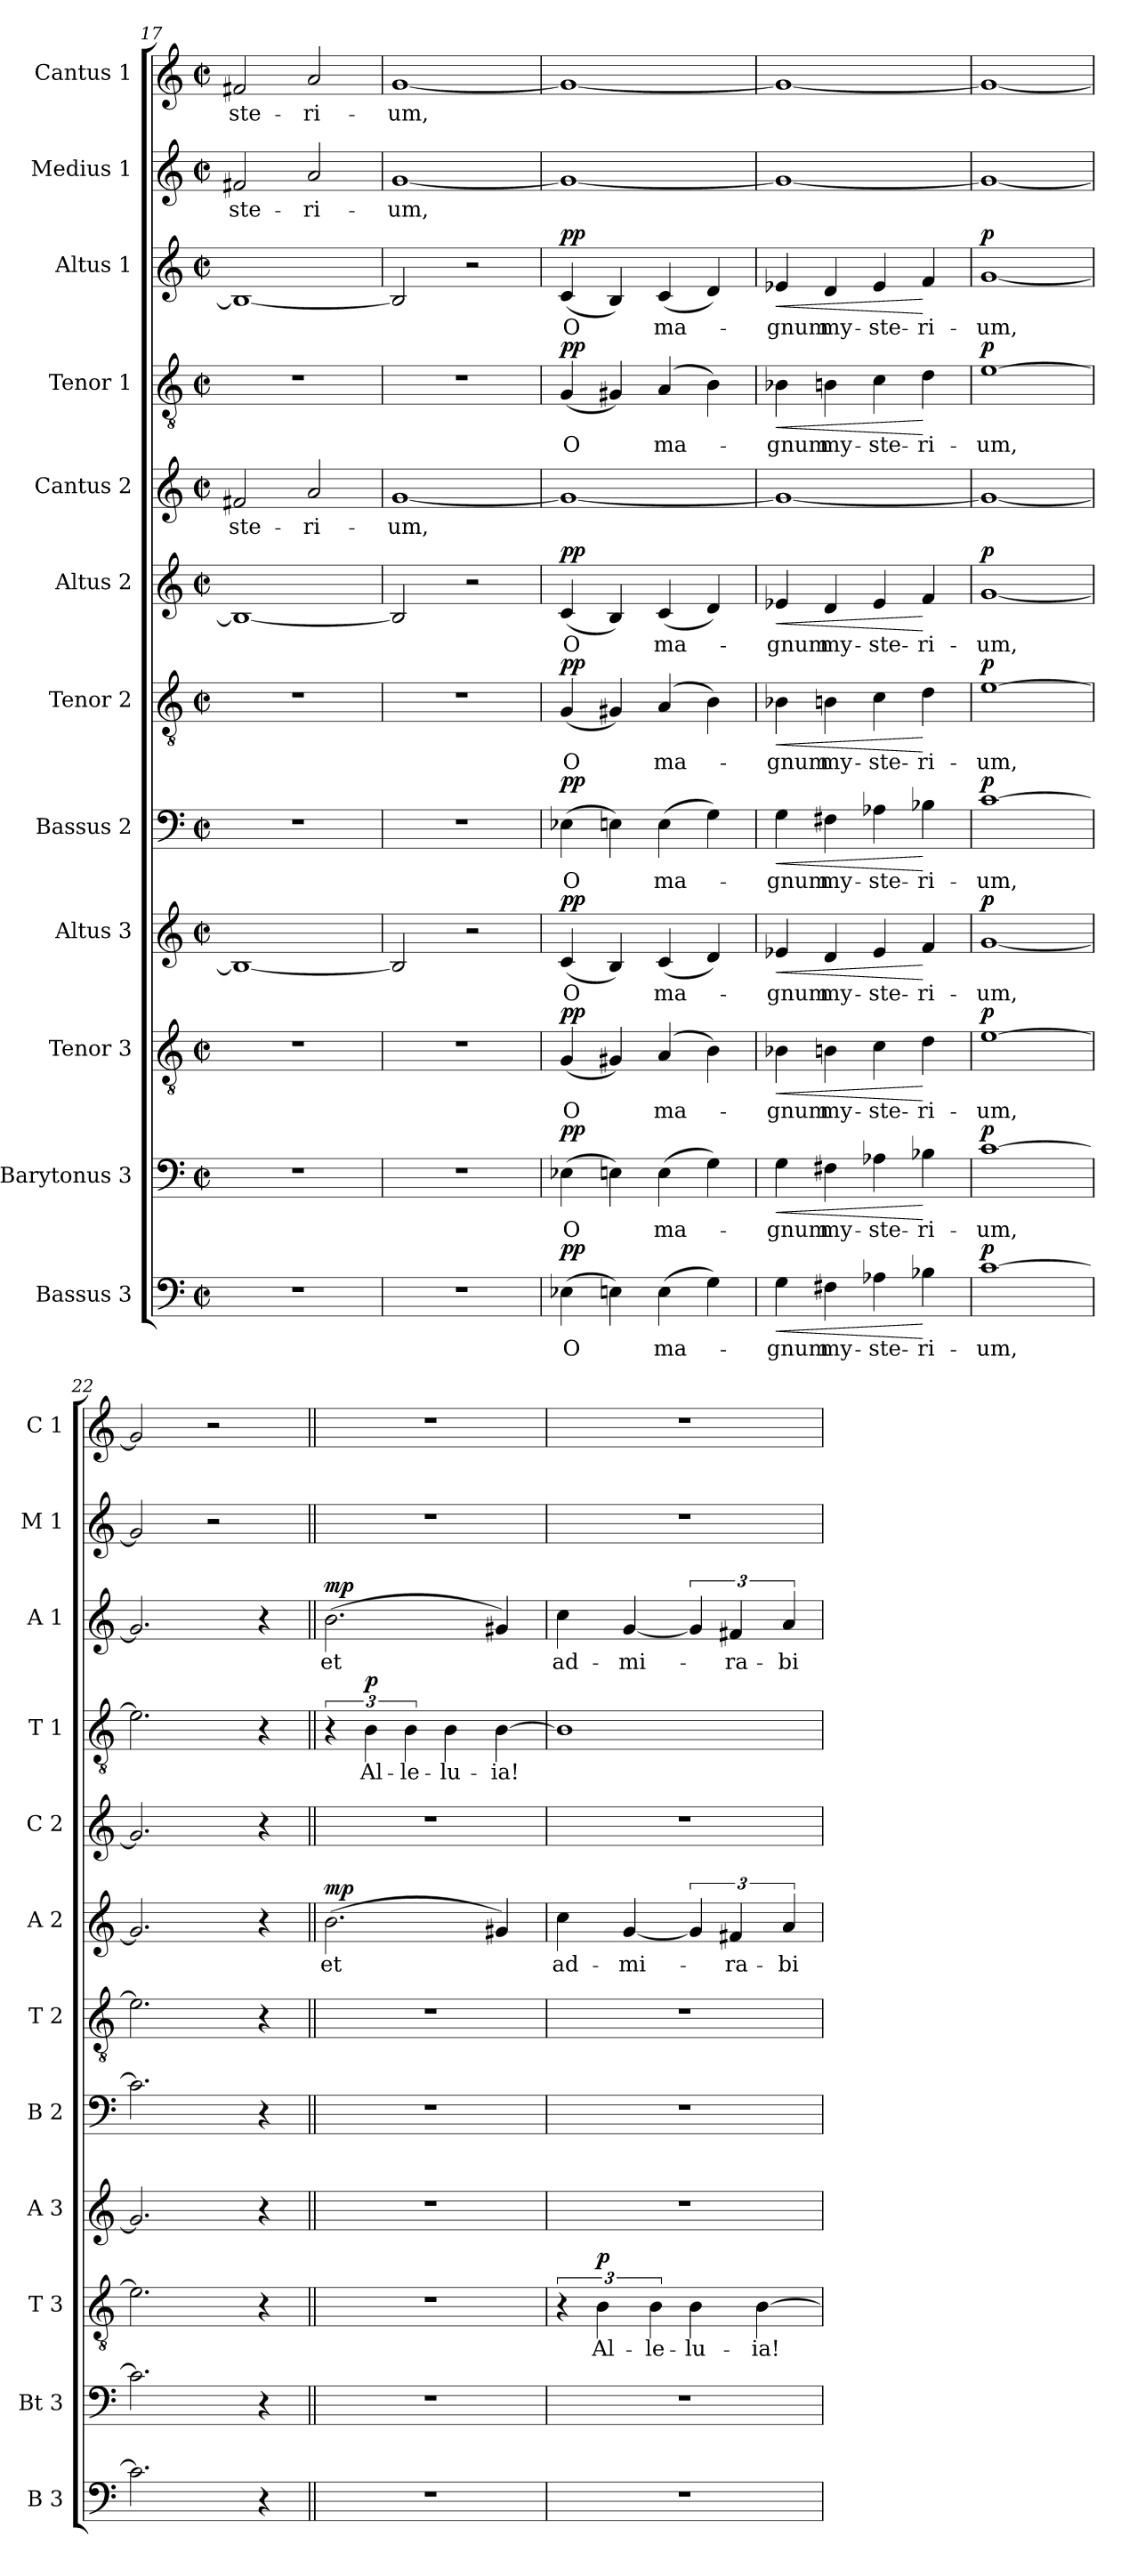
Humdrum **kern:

**kern	**text	**dynam	**kern	**text	**dynam	**kern	**text	**dynam	**kern	**text	**dynam	**kern	**text	**dynam	**kern	**text	**dynam	**kern	**text	**dynam	**kern	**text	**kern	**text	**dynam	**kern	**text	**dynam	**kern	**text	**kern	**text
*part12	*part12	*part12	*part11	*part11	*part11	*part10	*part10	*part10	*part9	*part9	*part9	*part8	*part8	*part8	*part7	*part7	*part7	*part6	*part6	*part6	*part5	*part5	*part4	*part4	*part4	*part3	*part3	*part3	*part2	*part2	*part1	*part1
*staff12	*staff12	*staff12	*staff11	*staff11	*staff11	*staff10	*staff10	*staff10	*staff9	*staff9	*staff9	*staff8	*staff8	*staff8	*staff7	*staff7	*staff7	*staff6	*staff6	*staff6	*staff5	*staff5	*staff4	*staff4	*staff4	*staff3	*staff3	*staff3	*staff2	*staff2	*staff1	*staff1
*I"Bassus 3	*	*	*I"Barytonus 3	*	*	*I"Tenor 3	*	*	*I"Altus 3	*	*	*I"Bassus 2	*	*	*I"Tenor 2	*	*	*I"Altus 2	*	*	*I"Cantus 2	*	*I"Tenor 1	*	*	*I"Altus 1	*	*	*I"Medius 1	*	*I"Cantus 1	*
*I'B 3	*	*	*I'Bt 3	*	*	*I'T 3	*	*	*I'A 3	*	*	*I'B 2	*	*	*I'T 2	*	*	*I'A 2	*	*	*I'C 2	*	*I'T 1	*	*	*I'A 1	*	*	*I'M 1	*	*I'C 1	*
*clefF4	*	*	*clefF4	*	*	*clefGv2	*	*	*clefG2	*	*	*clefF4	*	*	*clefGv2	*	*	*clefG2	*	*	*clefG2	*	*clefGv2	*	*	*clefG2	*	*	*clefG2	*	*clefG2	*
*k[]	*	*	*k[]	*	*	*k[]	*	*	*k[]	*	*	*k[]	*	*	*k[]	*	*	*k[]	*	*	*k[]	*	*k[]	*	*	*k[]	*	*	*k[]	*	*k[]	*
*C:	*	*	*C:	*	*	*C:	*	*	*C:	*	*	*C:	*	*	*C:	*	*	*C:	*	*	*C:	*	*C:	*	*	*C:	*	*	*C:	*	*C:	*
*M2/2	*	*	*M2/2	*	*	*M2/2	*	*	*M2/2	*	*	*M2/2	*	*	*M2/2	*	*	*M2/2	*	*	*M2/2	*	*M2/2	*	*	*M2/2	*	*	*M2/2	*	*M2/2	*
*met(c|)	*	*	*met(c|)	*	*	*met(c|)	*	*	*met(c|)	*	*	*met(c|)	*	*	*met(c|)	*	*	*met(c|)	*	*	*met(c|)	*	*met(c|)	*	*	*met(c|)	*	*	*met(c|)	*	*met(c|)	*
=17	=17	=17	=17	=17	=17	=17	=17	=17	=17	=17	=17	=17	=17	=17	=17	=17	=17	=17	=17	=17	=17	=17	=17	=17	=17	=17	=17	=17	=17	=17	=17	=17
!	!	!	!	!	!	!	!	!	!	!	!	!	!	!	!	!	!	!	!	!	!	!LO:LY:b	!	!	!	!	!	!	!	!LO:LY:b	!	!LO:LY:b
1r	.	.	1r	.	.	1r	.	.	1B#_	.	.	1r	.	.	1r	.	.	1B#_	.	.	2f#X/	-ste-	1r	.	.	1B#_	.	.	2f#X/	-ste-	2f#X/	-ste-
!	!	!	!	!	!	!	!	!	!	!	!	!	!	!	!	!	!	!	!	!	!	!LO:LY:b	!	!	!	!	!	!	!	!LO:LY:b	!	!LO:LY:b
.	.	.	.	.	.	.	.	.	.	.	.	.	.	.	.	.	.	.	.	.	2a/	-ri-	.	.	.	.	.	.	2a/	-ri-	2a/	-ri-
!!LO:PB:g=z
=18	=18	=18	=18	=18	=18	=18	=18	=18	=18	=18	=18	=18	=18	=18	=18	=18	=18	=18	=18	=18	=18	=18	=18	=18	=18	=18	=18	=18	=18	=18	=18	=18
!	!	!	!	!	!	!	!	!	!	!	!	!	!	!	!	!	!	!	!	!	!	!LO:LY:b	!	!	!	!	!	!	!	!LO:LY:b	!	!LO:LY:b
1r	.	.	1r	.	.	1r	.	.	2B#/]	.	.	1r	.	.	1r	.	.	2B#/]	.	.	[1g	-um,	1r	.	.	2B#/]	.	.	[1g	-um,	[1g	-um,
.	.	.	.	.	.	.	.	.	2r	.	.	.	.	.	.	.	.	2r	.	.	.	.	.	.	.	2r	.	.	.	.	.	.
=19	=19	=19	=19	=19	=19	=19	=19	=19	=19	=19	=19	=19	=19	=19	=19	=19	=19	=19	=19	=19	=19	=19	=19	=19	=19	=19	=19	=19	=19	=19	=19	=19
!	!LO:LY:b	!LO:DY:a	!	!LO:LY:b	!LO:DY:a	!	!LO:LY:b	!LO:DY:a	!	!LO:LY:b	!LO:DY:a	!	!LO:LY:b	!LO:DY:a	!	!LO:LY:b	!LO:DY:a	!	!LO:LY:b	!LO:DY:a	!	!	!	!LO:LY:b	!LO:DY:a	!	!LO:LY:b	!LO:DY:a	!	!	!	!
(>4E-X\	O	pp	(>4E-X\	O	pp	(<4G/	O	pp	(<4c/	O	pp	(>4E-X\	O	pp	(<4G/	O	pp	(<4c/	O	pp	1g_	.	(<4G/	O	pp	(<4c/	O	pp	1g_	.	1g_	.
4En\)	.	.	4En\)	.	.	4G#X/)	.	.	4B/)	.	.	4En\)	.	.	4G#X/)	.	.	4B/)	.	.	.	.	4G#X/)	.	.	4B/)	.	.	.	.	.	.
!	!LO:LY:b	!	!	!LO:LY:b	!	!	!LO:LY:b	!	!	!LO:LY:b	!	!	!LO:LY:b	!	!	!LO:LY:b	!	!	!LO:LY:b	!	!	!	!	!LO:LY:b	!	!	!LO:LY:b	!	!	!	!	!
(>4E\	ma-	.	(>4E\	ma-	.	(4A/	ma-	.	(<4c/	ma-	.	(>4E\	ma-	.	(4A/	ma-	.	(<4c/	ma-	.	.	.	(4A/	ma-	.	(<4c/	ma-	.	.	.	.	.
4G\)	.	.	4G\)	.	.	4B\)	.	.	4d/)	.	.	4G\)	.	.	4B\)	.	.	4d/)	.	.	.	.	4B\)	.	.	4d/)	.	.	.	.	.	.
=20	=20	=20	=20	=20	=20	=20	=20	=20	=20	=20	=20	=20	=20	=20	=20	=20	=20	=20	=20	=20	=20	=20	=20	=20	=20	=20	=20	=20	=20	=20	=20	=20
!	!LO:LY:b	!LO:HP:b	!	!LO:LY:b	!LO:HP:b	!	!LO:LY:b	!LO:HP:b	!	!LO:LY:b	!LO:HP:b	!	!LO:LY:b	!LO:HP:b	!	!LO:LY:b	!LO:HP:b	!	!LO:LY:b	!LO:HP:b	!	!	!	!LO:LY:b	!LO:HP:b	!	!LO:LY:b	!LO:HP:b	!	!	!	!
4G\	-gnum	<	4G\	-gnum	<	4B-X\	-gnum	<	4e-X/	-gnum	<	4G\	-gnum	<	4B-X\	-gnum	<	4e-X/	-gnum	<	1g_	.	4B-X\	-gnum	<	4e-X/	-gnum	<	1g_	.	1g_	.
!	!LO:LY:b	!	!	!LO:LY:b	!	!	!LO:LY:b	!	!	!LO:LY:b	!	!	!LO:LY:b	!	!	!LO:LY:b	!	!	!LO:LY:b	!	!	!	!	!LO:LY:b	!	!	!LO:LY:b	!	!	!	!	!
4F#X\	my-	.	4F#X\	my-	.	4Bn\	my-	.	4d/	my-	.	4F#X\	my-	.	4Bn\	my-	.	4d/	my-	.	.	.	4Bn\	my-	.	4d/	my-	.	.	.	.	.
!	!LO:LY:b	!	!	!LO:LY:b	!	!	!LO:LY:b	!	!	!LO:LY:b	!	!	!LO:LY:b	!	!	!LO:LY:b	!	!	!LO:LY:b	!	!	!	!	!LO:LY:b	!	!	!LO:LY:b	!	!	!	!	!
4A-X\	-ste-	.	4A-X\	-ste-	.	4c\	-ste-	.	4e-/	-ste-	.	4A-X\	-ste-	.	4c\	-ste-	.	4e-/	-ste-	.	.	.	4c\	-ste-	.	4e-/	-ste-	.	.	.	.	.
!	!LO:LY:b	!	!	!LO:LY:b	!	!	!LO:LY:b	!	!	!LO:LY:b	!	!	!LO:LY:b	!	!	!LO:LY:b	!	!	!LO:LY:b	!	!	!	!	!LO:LY:b	!	!	!LO:LY:b	!	!	!	!	!
4B-X\	-ri-	[	4B-X\	-ri-	[	4d\	-ri-	[	4f/	-ri-	[	4B-X\	-ri-	[	4d\	-ri-	[	4f/	-ri-	[	.	.	4d\	-ri-	[	4f/	-ri-	[	.	.	.	.
=21	=21	=21	=21	=21	=21	=21	=21	=21	=21	=21	=21	=21	=21	=21	=21	=21	=21	=21	=21	=21	=21	=21	=21	=21	=21	=21	=21	=21	=21	=21	=21	=21
!	!LO:LY:b	!LO:DY:a	!	!LO:LY:b	!LO:DY:a	!	!LO:LY:b	!LO:DY:a	!	!LO:LY:b	!LO:DY:a	!	!LO:LY:b	!LO:DY:a	!	!LO:LY:b	!LO:DY:a	!	!LO:LY:b	!LO:DY:a	!	!	!	!LO:LY:b	!LO:DY:a	!	!LO:LY:b	!LO:DY:a	!	!	!	!
[1c	-um,	p	[1c	-um,	p	[1e	-um,	p	[1g	-um,	p	[1c	-um,	p	[1e	-um,	p	[1g	-um,	p	1g_	.	[1e	-um,	p	[1g	-um,	p	1g_	.	1g_	.
=22	=22	=22	=22	=22	=22	=22	=22	=22	=22	=22	=22	=22	=22	=22	=22	=22	=22	=22	=22	=22	=22	=22	=22	=22	=22	=22	=22	=22	=22	=22	=22	=22
2.c\]	.	.	2.c\]	.	.	2.e\]	.	.	2.g/]	.	.	2.c\]	.	.	2.e\]	.	.	2.g/]	.	.	2.g/]	.	2.e\]	.	.	2.g/]	.	.	2g/]	.	2g/]	.
.	.	.	.	.	.	.	.	.	.	.	.	.	.	.	.	.	.	.	.	.	.	.	.	.	.	.	.	.	2r	.	2r	.
4r	.	.	4r	.	.	4r	.	.	4r	.	.	4r	.	.	4r	.	.	4r	.	.	4r	.	4r	.	.	4r	.	.	.	.	.	.
=23||	=23||	=23||	=23||	=23||	=23||	=23||	=23||	=23||	=23||	=23||	=23||	=23||	=23||	=23||	=23||	=23||	=23||	=23||	=23||	=23||	=23||	=23||	=23||	=23||	=23||	=23||	=23||	=23||	=23||	=23||	=23||	=23||
!!LO:REH:place=s1:a:B:fs=9.3:t=B
!	!	!	!	!	!	!	!	!	!	!	!	!	!	!	!	!	!	!	!LO:LY:b	!LO:DY:a	!	!	!	!	!	!	!LO:LY:b	!LO:DY:a	!	!	!	!
1r	.	.	1r	.	.	1r	.	.	1r	.	.	1r	.	.	1r	.	.	(>2.b\	et	mp	1r	.	6r	.	.	(>2.b\	et	mp	1r	.	1r	.
!	!	!	!	!	!	!	!	!	!	!	!	!	!	!	!	!	!	!	!	!	!	!	!	!LO:LY:b	!LO:DY:a	!	!	!	!	!	!	!
.	.	.	.	.	.	.	.	.	.	.	.	.	.	.	.	.	.	.	.	.	.	.	6B\	Al-	p	.	.	.	.	.	.	.
!	!	!	!	!	!	!	!	!	!	!	!	!	!	!	!	!	!	!	!	!	!	!	!	!LO:LY:b	!	!	!	!	!	!	!	!
.	.	.	.	.	.	.	.	.	.	.	.	.	.	.	.	.	.	.	.	.	.	.	6B\	-le-	.	.	.	.	.	.	.	.
!	!	!	!	!	!	!	!	!	!	!	!	!	!	!	!	!	!	!	!	!	!	!	!	!LO:LY:b	!	!	!	!	!	!	!	!
.	.	.	.	.	.	.	.	.	.	.	.	.	.	.	.	.	.	.	.	.	.	.	4B\	-lu-	.	.	.	.	.	.	.	.
!	!	!	!	!	!	!	!	!	!	!	!	!	!	!	!	!	!	!	!	!	!	!	!	!LO:LY:b	!	!	!	!	!	!	!	!
.	.	.	.	.	.	.	.	.	.	.	.	.	.	.	.	.	.	4g#X/)	.	.	.	.	[4B\	-ia!	.	4g#X/)	.	.	.	.	.	.
=24	=24	=24	=24	=24	=24	=24	=24	=24	=24	=24	=24	=24	=24	=24	=24	=24	=24	=24	=24	=24	=24	=24	=24	=24	=24	=24	=24	=24	=24	=24	=24	=24
!	!	!	!	!	!	!	!	!	!	!	!	!	!	!	!	!	!	!	!LO:LY:b	!	!	!	!	!	!	!	!LO:LY:b	!	!	!	!	!
1r	.	.	1r	.	.	6r	.	.	1r	.	.	1r	.	.	1r	.	.	4cc\	ad-	.	1r	.	1B]	.	.	4cc\	ad-	.	1r	.	1r	.
!	!	!	!	!	!	!	!LO:LY:b	!LO:DY:a	!	!	!	!	!	!	!	!	!	!	!	!	!	!	!	!	!	!	!	!	!	!	!	!
.	.	.	.	.	.	6B\	Al-	p	.	.	.	.	.	.	.	.	.	.	.	.	.	.	.	.	.	.	.	.	.	.	.	.
!	!	!	!	!	!	!	!	!	!	!	!	!	!	!	!	!	!	!	!LO:LY:b	!	!	!	!	!	!	!	!LO:LY:b	!	!	!	!	!
.	.	.	.	.	.	.	.	.	.	.	.	.	.	.	.	.	.	[4g/	-mi-	.	.	.	.	.	.	[4g/	-mi-	.	.	.	.	.
!	!	!	!	!	!	!	!LO:LY:b	!	!	!	!	!	!	!	!	!	!	!	!	!	!	!	!	!	!	!	!	!	!	!	!	!
.	.	.	.	.	.	6B\	-le-	.	.	.	.	.	.	.	.	.	.	.	.	.	.	.	.	.	.	.	.	.	.	.	.	.
!	!	!	!	!	!	!	!LO:LY:b	!	!	!	!	!	!	!	!	!	!	!	!	!	!	!	!	!	!	!	!	!	!	!	!	!
.	.	.	.	.	.	4B\	-lu-	.	.	.	.	.	.	.	.	.	.	6g/]	.	.	.	.	.	.	.	6g/]	.	.	.	.	.	.
!	!	!	!	!	!	!	!	!	!	!	!	!	!	!	!	!	!	!	!LO:LY:b	!	!	!	!	!	!	!	!LO:LY:b	!	!	!	!	!
.	.	.	.	.	.	.	.	.	.	.	.	.	.	.	.	.	.	6f#X/	-ra-	.	.	.	.	.	.	6f#X/	-ra-	.	.	.	.	.
!	!	!	!	!	!	!	!LO:LY:b	!	!	!	!	!	!	!	!	!	!	!	!	!	!	!	!	!	!	!	!	!	!	!	!	!
.	.	.	.	.	.	[4B\	-ia!	.	.	.	.	.	.	.	.	.	.	.	.	.	.	.	.	.	.	.	.	.	.	.	.	.
!	!	!	!	!	!	!	!	!	!	!	!	!	!	!	!	!	!	!	!LO:LY:b	!	!	!	!	!	!	!	!LO:LY:b	!	!	!	!	!
.	.	.	.	.	.	.	.	.	.	.	.	.	.	.	.	.	.	6a/	-bi-	.	.	.	.	.	.	6a/	-bi-	.	.	.	.	.
=	=	=	=	=	=	=	=	=	=	=	=	=	=	=	=	=	=	=	=	=	=	=	=	=	=	=	=	=	=	=	=	=
*-	*-	*-	*-	*-	*-	*-	*-	*-	*-	*-	*-	*-	*-	*-	*-	*-	*-	*-	*-	*-	*-	*-	*-	*-	*-	*-	*-	*-	*-	*-	*-	*-
